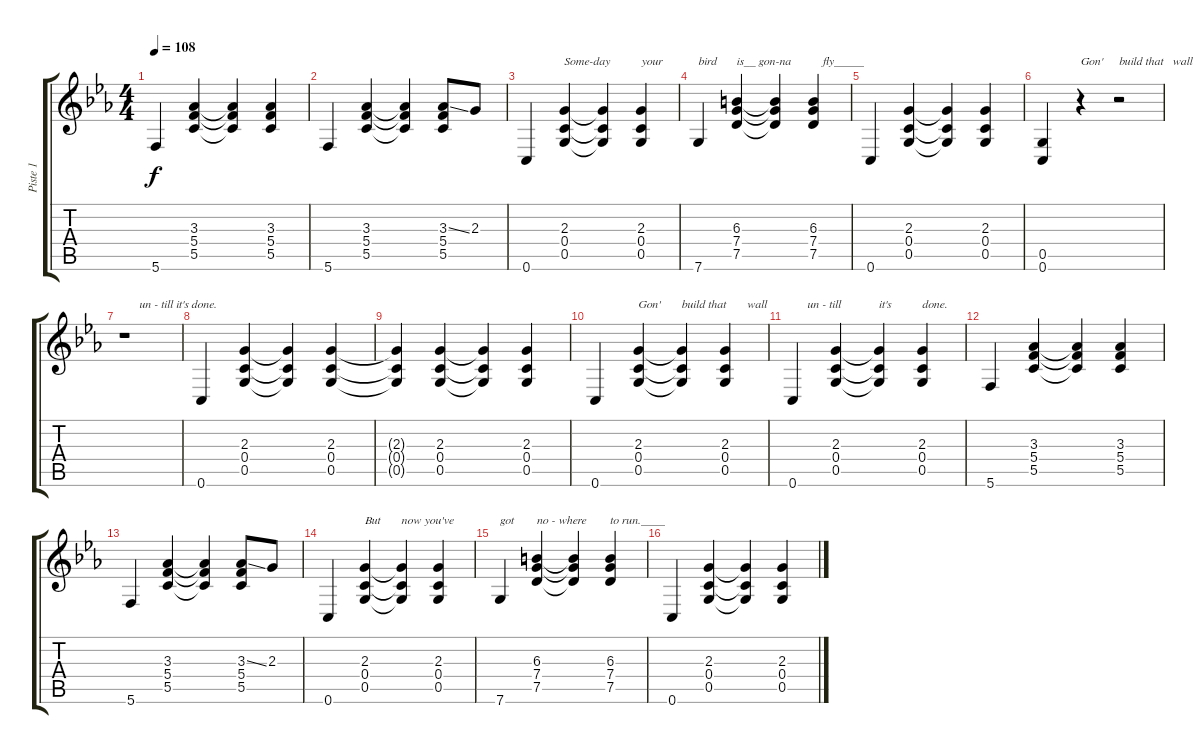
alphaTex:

\track ("Piste 1" "Piste 1") {instrument acousticguitarnylon}
\staff {score tabs}
\tuning (C4 G3 F3 C3 G2 C2) {hide}
\ts (4 4)
\tempo 108
\clef g2
\ks eb
5.6.4{dy f} (3.3 5.4 5.5).4 (3.3{t} 5.4{t} 5.5{t}).4 (3.3 5.4 5.5).4 |
5.6.4 (3.3 5.4 5.5).4 (3.3{t} 5.4{t} 5.5{t}).4 (3.3{ss} 5.4 5.5).8 2.3.8 |
0.6.4 (2.3 0.4 0.5).4{txt "Some-day"} (2.3{t} 0.4{t} 0.5{t}).4 (2.3 0.4 0.5).4{txt "your"} |
7.6.4{txt "bird"} (6.3 7.4 7.5).4{txt "is__ gon-na"} (6.3{t} 7.4{t} 7.5{t}).4 (6.3 7.4 7.5).4{txt "   fly_____"} |
0.6.4 (2.3 0.4 0.5).4 (2.3{t} 0.4{t} 0.5{t}).4 (2.3 0.4 0.5).4 |
(0.5 0.6).4 r.4{txt "Gon'"} r.2{txt "build that   wall"} |
r.1{txt "     un - till it's done."} |
0.6.4 (2.3 0.4 0.5).4 (2.3{t} 0.4{t} 0.5{t}).4 (2.3 0.4 0.5).4 |
(2.3{t} 0.4{t} 0.5{t}).4 (2.3 0.4 0.5).4 (2.3{t} 0.4{t} 0.5{t}).4 (2.3 0.4 0.5).4 |
0.6.4 (2.3 0.4 0.5).4{txt "Gon'"} (2.3{t} 0.4{t} 0.5{t}).4{txt "build that       wall"} (2.3 0.4 0.5).4 |
0.6.4{txt "     un - till "} (2.3 0.4 0.5).4 (2.3{t} 0.4{t} 0.5{t}).4{txt "it's"} (2.3 0.4 0.5).4{txt "done."} |
5.6.4 (3.3 5.4 5.5).4 (3.3{t} 5.4{t} 5.5{t}).4 (3.3 5.4 5.5).4 |
5.6.4 (3.3 5.4 5.5).4 (3.3{t} 5.4{t} 5.5{t}).4 (3.3{ss} 5.4 5.5).8 2.3.8 |
0.6.4 (2.3 0.4 0.5).4{txt "But"} (2.3{t} 0.4{t} 0.5{t}).4{txt "now you've"} (2.3 0.4 0.5).4 |
7.6.4{txt "got"} (6.3 7.4 7.5).4{txt "no - where"} (6.3{t} 7.4{t} 7.5{t}).4 (6.3 7.4 7.5).4{txt "to run.____"} |
0.6.4 (2.3 0.4 0.5).4 (2.3{t} 0.4{t} 0.5{t}).4 (2.3 0.4 0.5).4
